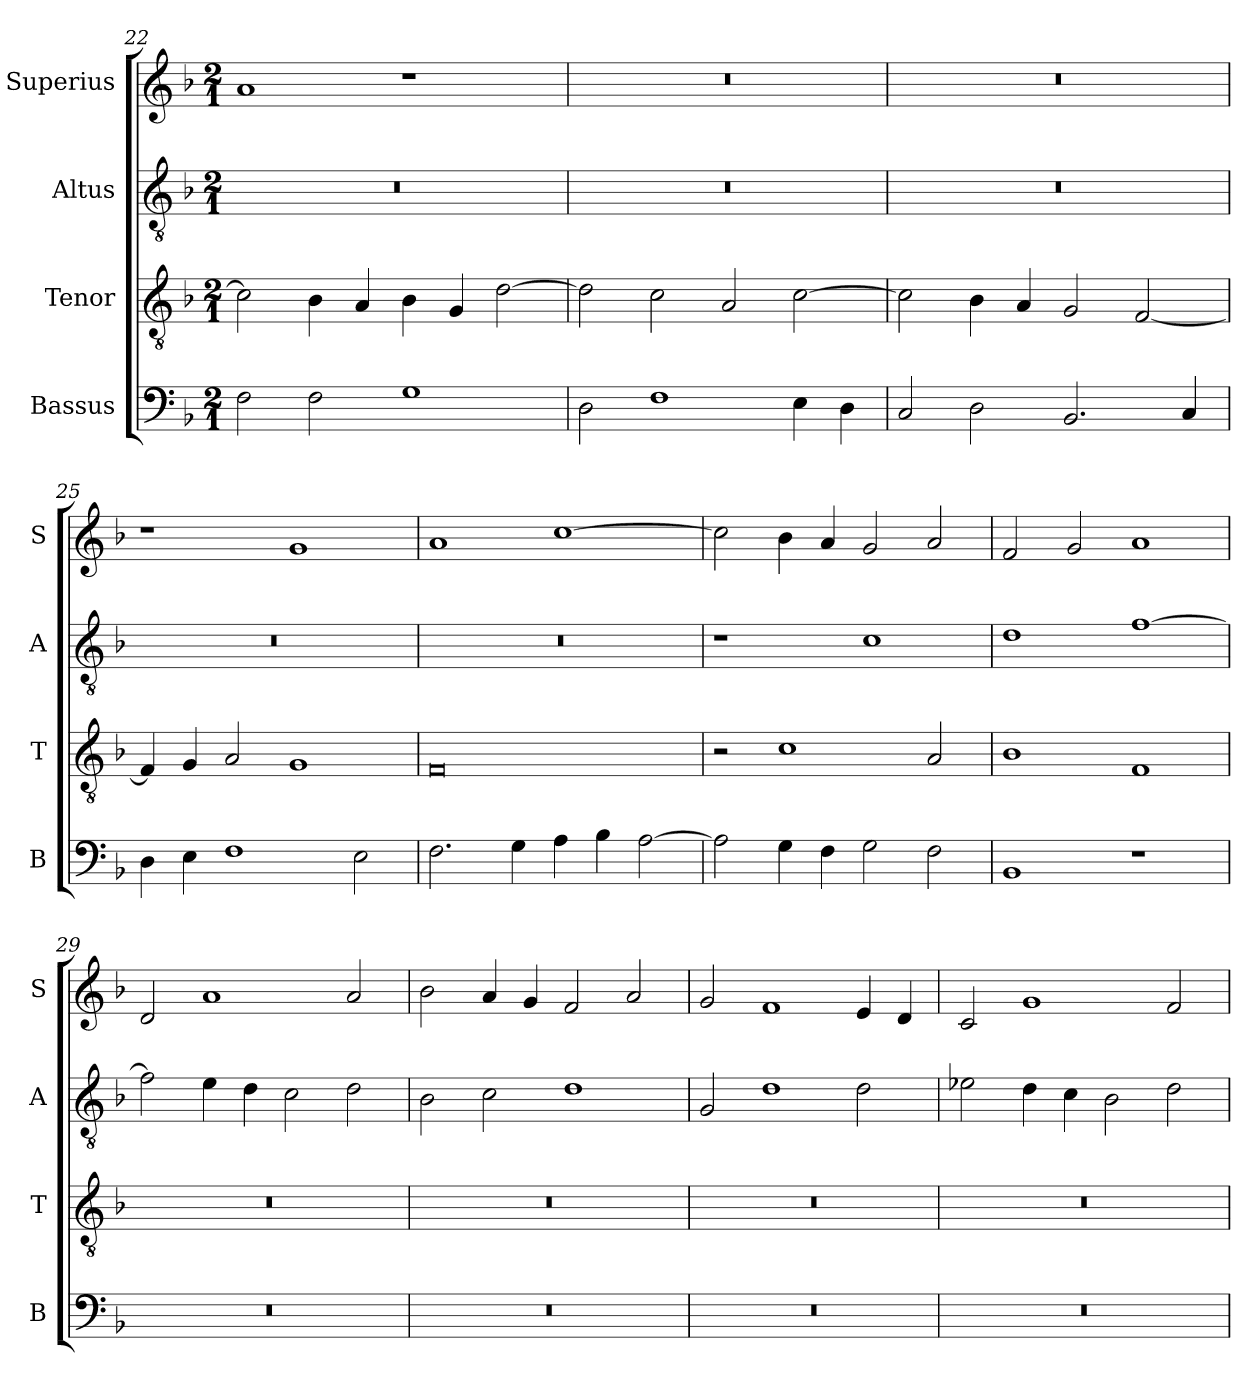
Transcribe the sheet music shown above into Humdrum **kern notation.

**kern	**kern	**kern	**kern
*part4	*part3	*part2	*part1
*staff4	*staff3	*staff2	*staff1
*I"Bassus	*I"Tenor	*I"Altus	*I"Superius
*I'B	*I'T	*I'A	*I'S
*clefF4	*clefGv2	*clefGv2	*clefG2
*k[b-]	*k[b-]	*k[b-]	*k[b-]
*F:	*F:	*F:	*F:
*M2/1	*M2/1	*M2/1	*M2/1
=22	=22	=22	=22
2F	2c]	0r	1a
2F	4B-	.	.
.	4A	.	.
1G	4B-	.	1r
.	4G	.	.
.	[2d	.	.
=23	=23	=23	=23
2D	2d]	0r	0r
1F	2c	.	.
.	2A	.	.
4E	[2c	.	.
4D	.	.	.
=24	=24	=24	=24
2C	2c]	0r	0r
2D	4B-	.	.
.	4A	.	.
2.BB-	2G	.	.
.	[2F	.	.
4C	.	.	.
=25	=25	=25	=25
4D	4F]	0r	1r
4E	4G	.	.
1F	2A	.	.
.	1G	.	1g
2E	.	.	.
=26	=26	=26	=26
2.F	0F	0r	1a
4G	.	.	.
4A	.	.	[1cc
4B-	.	.	.
[2A	.	.	.
=27	=27	=27	=27
2A]	2r	1r	2cc]
4G	1c	.	4b-
4F	.	.	4a
2G	.	1c	2g
2F	2A	.	2a
=28	=28	=28	=28
1BB-	1B-	1d	2f
.	.	.	2g
1r	1F	[1f	1a
=29	=29	=29	=29
0r	0r	2f]	2d
.	.	4e	1a
.	.	4d	.
.	.	2c	.
.	.	2d	2a
=30	=30	=30	=30
0r	0r	2B-	2b-
.	.	2c	4a
.	.	.	4g
.	.	1d	2f
.	.	.	2a
=31	=31	=31	=31
0r	0r	2G	2g
.	.	1d	1f
.	.	2d	4e
.	.	.	4d
=32	=32	=32	=32
0r	0r	2e-X	2c
.	.	4d	1g
.	.	4c	.
.	.	2B-	.
.	.	2d	2f
=	=	=	=
*-	*-	*-	*-
